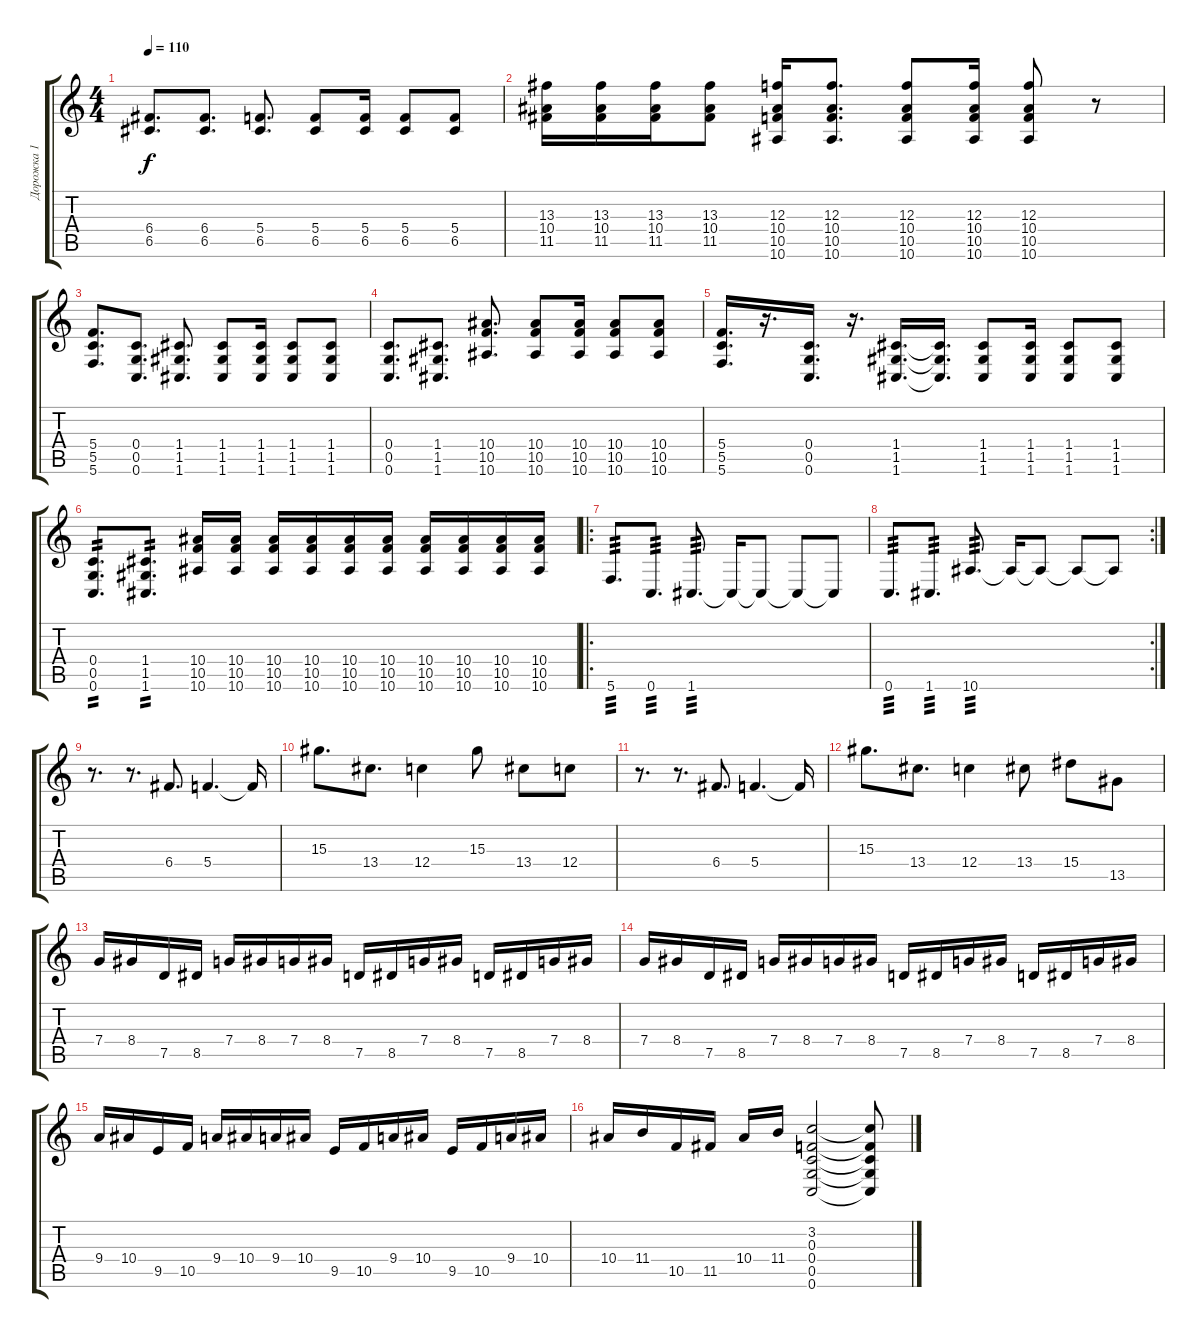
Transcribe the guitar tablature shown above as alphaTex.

\track ("Дорожка 1" "Дорожка 1") {instrument overdrivenguitar}
\staff {score tabs}
\tuning (D4 A3 F3 C3 G2 C2) {hide}
\ts (4 4)
\tempo 110
\clef g2
\ks c
(6.4 6.5).8{d dy f} (6.4 6.5).8{d} (5.4 6.5).8{d} (5.4 6.5).8 (5.4 6.5).16 (5.4 6.5).8 (5.4 6.5).8 |
(13.3 10.4 11.5).16 (13.3 10.4 11.5).16 (13.3 10.4 11.5).16 (13.3 10.4 11.5).8 (12.3 10.4 10.5 10.6).16 (12.3 10.4 10.5 10.6).8{d} (12.3 10.4 10.5 10.6).8 (12.3 10.4 10.5 10.6).16 (12.3 10.4 10.5 10.6).8 r.8 |
(5.4 5.5 5.6).8{d} (0.4 0.5 0.6).8{d} (1.4 1.5 1.6).8{d} (1.4 1.5 1.6).8 (1.4 1.5 1.6).16 (1.4 1.5 1.6).8 (1.4 1.5 1.6).8 |
(0.4 0.5 0.6).8{d} (1.4 1.5 1.6).8{d} (10.4 10.5 10.6).8{d} (10.4 10.5 10.6).8 (10.4 10.5 10.6).16 (10.4 10.5 10.6).8 (10.4 10.5 10.6).8 |
(5.4 5.5 5.6).16{d} r.16{d} (0.4 0.5 0.6).16{d} r.16{d} (1.4 1.5 1.6).16{d} (1.4{t} 1.5{t} 1.6{t}).16{d} (1.4 1.5 1.6).8 (1.4 1.5 1.6).16 (1.4 1.5 1.6).8 (1.4 1.5 1.6).8 |
(0.4 0.5 0.6).8{d tp 2} (1.4 1.5 1.6).8{d tp 2} (10.4 10.5 10.6).16 (10.4 10.5 10.6).16 (10.4 10.5 10.6).16 (10.4 10.5 10.6).16 (10.4 10.5 10.6).16 (10.4 10.5 10.6).16 (10.4 10.5 10.6).16 (10.4 10.5 10.6).16 (10.4 10.5 10.6).16 (10.4 10.5 10.6).16 |
\ro
5.6.8{d tp 3} 0.6.8{d tp 3} 1.6.8{d tp 3} 1.6{t}.16 1.6{t}.8 1.6{t}.8 1.6{t}.8 |
\rc 2
0.6.8{d tp 3} 1.6.8{d tp 3} 10.6.8{d tp 3} 10.6{t}.16 10.6{t}.8 10.6{t}.8 10.6{t}.8 |
r.8{d} r.8{d} 6.4.8{d} 5.4.4{d} 5.4{t}.16 |
15.3.8{d} 13.4.8{d} 12.4.4 15.3.8 13.4.8 12.4.8 |
r.8{d} r.8{d} 6.4.8{d} 5.4.4{d} 5.4{t}.16 |
15.3.8{d} 13.4.8{d} 12.4.4 13.4.8 15.4.8 13.5.8 |
7.4.16 8.4.16 7.5.16 8.5.16 7.4.16 8.4.16 7.4.16 8.4.16 7.5.16 8.5.16 7.4.16 8.4.16 7.5.16 8.5.16 7.4.16 8.4.16 |
7.4.16 8.4.16 7.5.16 8.5.16 7.4.16 8.4.16 7.4.16 8.4.16 7.5.16 8.5.16 7.4.16 8.4.16 7.5.16 8.5.16 7.4.16 8.4.16 |
9.4.16 10.4.16 9.5.16 10.5.16 9.4.16 10.4.16 9.4.16 10.4.16 9.5.16 10.5.16 9.4.16 10.4.16 9.5.16 10.5.16 9.4.16 10.4.16 |
10.4.16 11.4.16 10.5.16 11.5.16 10.4.16 11.4.16 (3.2 0.3 0.4 0.5 0.6).2 (3.2{t} 0.3{t} 0.4{t} 0.5{t} 0.6{t}).8
